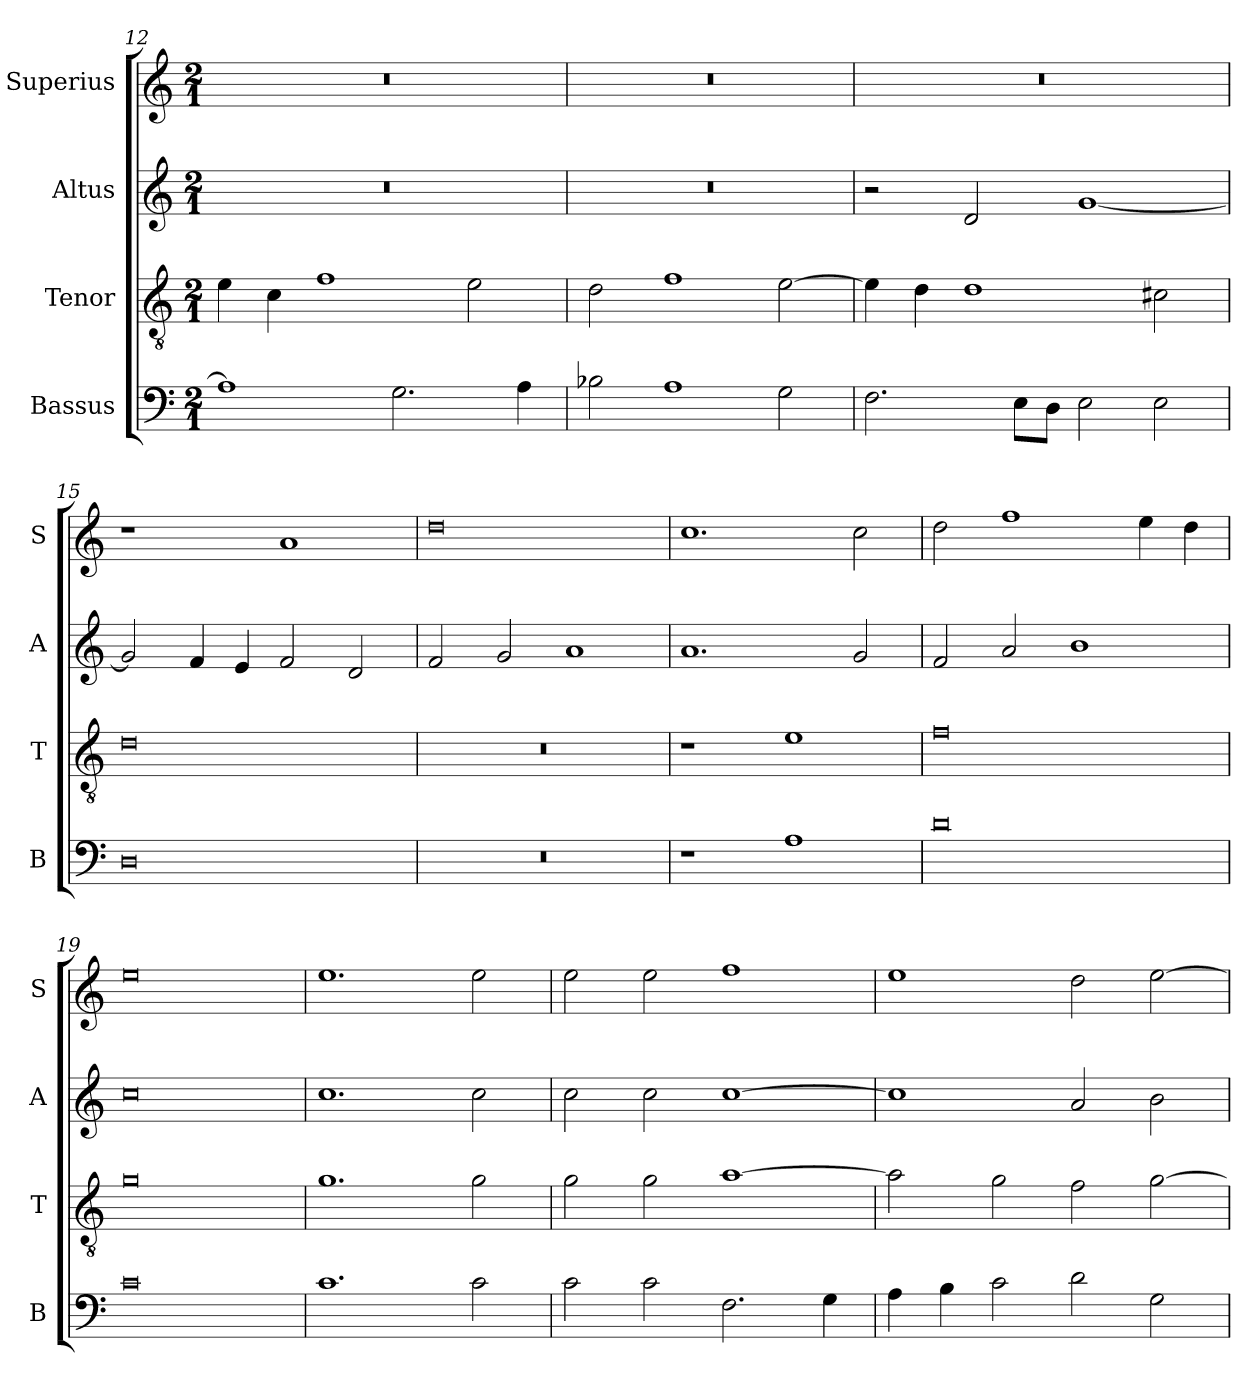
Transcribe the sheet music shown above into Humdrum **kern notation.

**kern	**kern	**kern	**kern
*part4	*part3	*part2	*part1
*staff4	*staff3	*staff2	*staff1
*I"Bassus	*I"Tenor	*I"Altus	*I"Superius
*I'B	*I'T	*I'A	*I'S
*clefF4	*clefGv2	*clefG2	*clefG2
*k[]	*k[]	*k[]	*k[]
*C:	*C:	*C:	*C:
*M2/1	*M2/1	*M2/1	*M2/1
=12	=12	=12	=12
1A]	4e	0r	0r
.	4c	.	.
.	1f	.	.
2.G	.	.	.
.	2e	.	.
4A	.	.	.
=13	=13	=13	=13
2B-X	2d	0r	0r
1A	1f	.	.
2G	[2e	.	.
=14	=14	=14	=14
2.F	4e]	2r	0r
.	4d	.	.
.	1d	2d	.
8EL	.	.	.
8DJ	.	.	.
2E	.	[1g	.
2E	2c#X	.	.
=15	=15	=15	=15
0D	0d	2g]	1r
.	.	4f	.
.	.	4e	.
.	.	2f	1a
.	.	2d	.
=16	=16	=16	=16
0r	0r	2f	0dd
.	.	2g	.
.	.	1a	.
=17	=17	=17	=17
1r	1r	1.a	1.cc
1A	1e	.	.
.	.	2g	2cc
=18	=18	=18	=18
0d	0f	2f	2dd
.	.	2a	1ff
.	.	1b	.
.	.	.	4ee
.	.	.	4dd
=19	=19	=19	=19
0c	0g	0cc	0ee
=20	=20	=20	=20
1.c	1.g	1.cc	1.ee
2c	2g	2cc	2ee
=21	=21	=21	=21
2c	2g	2cc	2ee
2c	2g	2cc	2ee
2.F	[1a	[1cc	1ff
4G	.	.	.
=22	=22	=22	=22
4A	2a]	1cc]	1ee
4B	.	.	.
2c	2g	.	.
2d	2f	2a	2dd
2G	[2g	2b	[2ee
=	=	=	=
*-	*-	*-	*-
